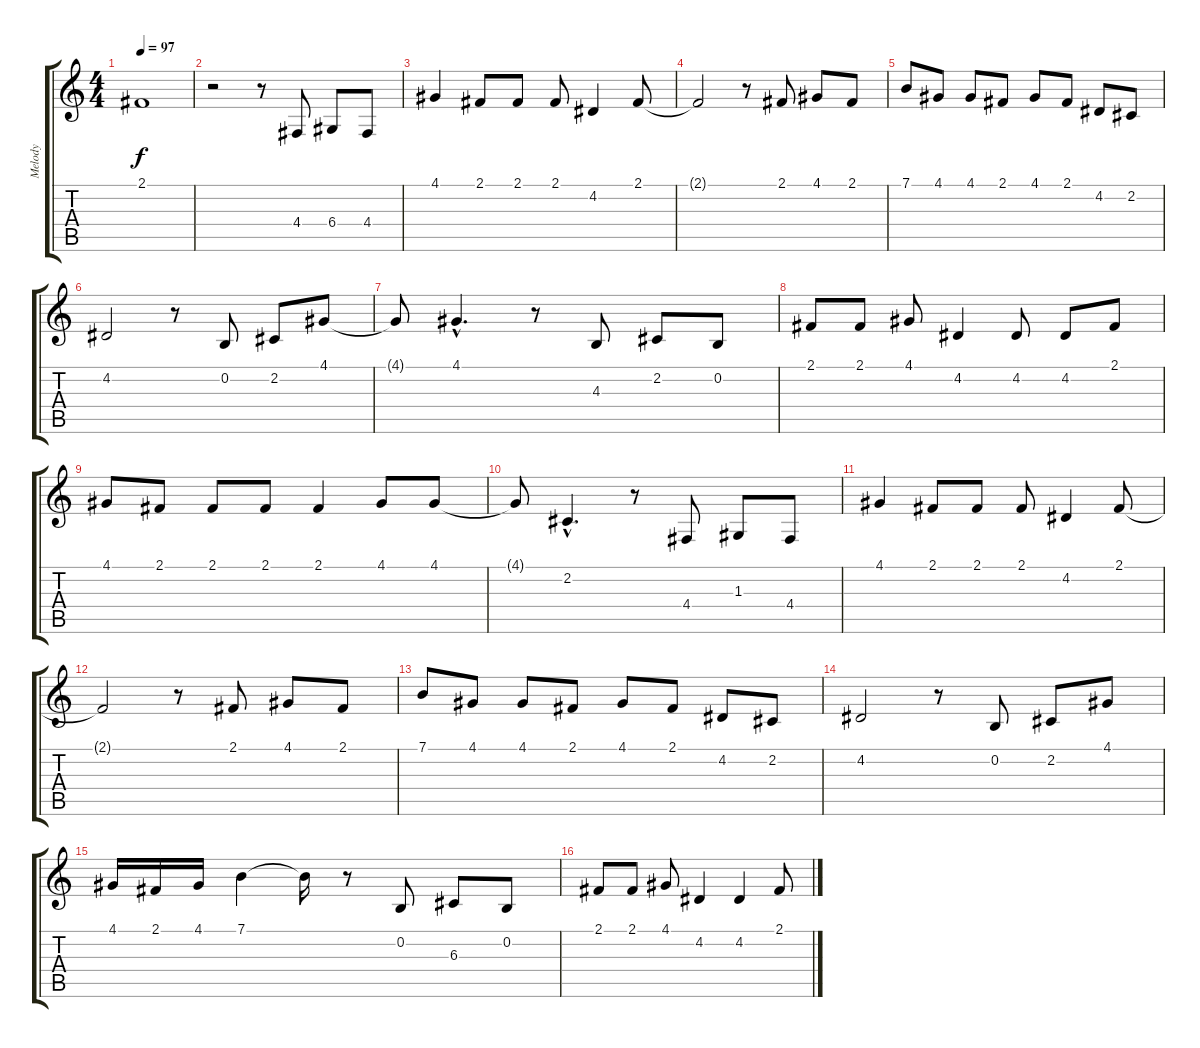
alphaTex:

\track ("Melody" "Melody") {instrument altosax}
\staff {score tabs}
\tuning (E4 B3 G3 D3 A2 E2) {hide}
\ts (4 4)
\tempo 97
\clef g2
\ks c
2.1{t}.1{dy f} |
r.2 r.8 4.4.8 6.4.8 4.4.8 |
4.1.4 2.1.8 2.1.8 2.1.8 4.2.4 2.1.8 |
2.1{t}.2 r.8 2.1.8 4.1.8 2.1.8 |
7.1.8 4.1.8 4.1.8 2.1.8 4.1.8 2.1.8 4.2.8 2.2.8 |
4.2.2 r.8 0.2.8 2.2.8 4.1.8 |
4.1{t}.8 4.1{hac}.4{d} r.8 4.3.8 2.2.8 0.2.8 |
2.1.8 2.1.8 4.1.8 4.2.4 4.2.8 4.2.8 2.1.8 |
4.1.8 2.1.8 2.1.8 2.1.8 2.1.4 4.1.8 4.1.8 |
4.1{t}.8 2.2{hac}.4{d} r.8 4.4.8 1.3.8 4.4.8 |
4.1.4 2.1.8 2.1.8 2.1.8 4.2.4 2.1.8 |
2.1{t}.2 r.8 2.1.8 4.1.8 2.1.8 |
7.1.8 4.1.8 4.1.8 2.1.8 4.1.8 2.1.8 4.2.8 2.2.8 |
4.2.2 r.8 0.2.8 2.2.8 4.1.8 |
4.1.16 2.1.16 4.1.16 7.1.4 7.1{t}.16 r.8 0.2.8 6.3.8 0.2.8 |
2.1.8 2.1.8 4.1.8 4.2.4 4.2.4 2.1.8
